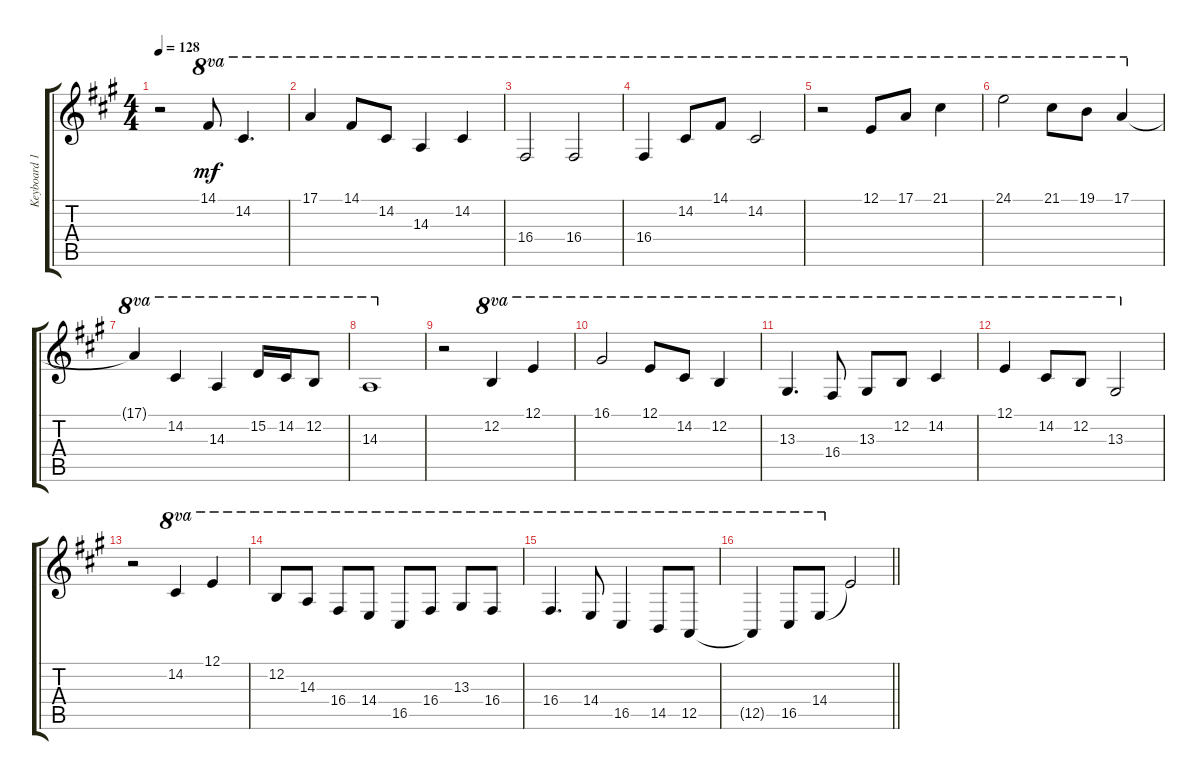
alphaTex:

\track ("Keyboard 1" "Keyboard 1") {instrument electricgrandpiano}
\staff {score tabs}
\tuning (E4 B3 G3 D3 A2 E2) {hide}
\ts (4 4)
\tempo 128
\clef g2
\ks f#minor
r.2{dy mf} 14.1.8{ot 8va} 14.2.4{d ot 8va} |
17.1.4{ot 8va} 14.1.8{ot 8va} 14.2.8{ot 8va} 14.3.4{ot 8va} 14.2.4{ot 8va} |
16.4.2{ot 8va} 16.4.2{ot 8va} |
16.4.4{ot 8va} 14.2.8{ot 8va} 14.1.8{ot 8va} 14.2.2{ot 8va} |
r.2{ot 8va} 12.1.8{ot 8va} 17.1.8{ot 8va} 21.1.4{ot 8va} |
24.1.2{ot 8va} 21.1.8{ot 8va} 19.1.8{ot 8va} 17.1.4{ot 8va} |
17.1{t}.4{ot 8va} 14.2.4{ot 8va} 14.3.4{ot 8va} 15.2.16{ot 8va} 14.2.16{ot 8va} 12.2.8{ot 8va} |
14.3.1{ot 8va} |
r.2 12.2.4{ot 8va} 12.1.4{ot 8va} |
16.1.2{ot 8va} 12.1.8{ot 8va} 14.2.8{ot 8va} 12.2.4{ot 8va} |
13.3.4{d ot 8va} 16.4.8{ot 8va} 13.3.8{ot 8va} 12.2.8{ot 8va} 14.2.4{ot 8va} |
12.1.4{ot 8va} 14.2.8{ot 8va} 12.2.8{ot 8va} 13.3.2{ot 8va} |
r.2 14.2.4{ot 8va} 12.1.4{ot 8va} |
12.2.8{ot 8va} 14.3.8{ot 8va} 16.4.8{ot 8va} 14.4.8{ot 8va} 16.5.8{ot 8va} 16.4.8{ot 8va} 13.3.8{ot 8va} 16.4.8{ot 8va} |
16.4.4{d ot 8va} 14.4.8{ot 8va} 16.5.4{ot 8va} 14.5.8{ot 8va} 12.5.8{ot 8va} |
\barLineRight lightlight
12.5{t}.4{ot 8va} 16.5.8{ot 8va} 14.4.8{ot 8va} 14.4{t}.2
